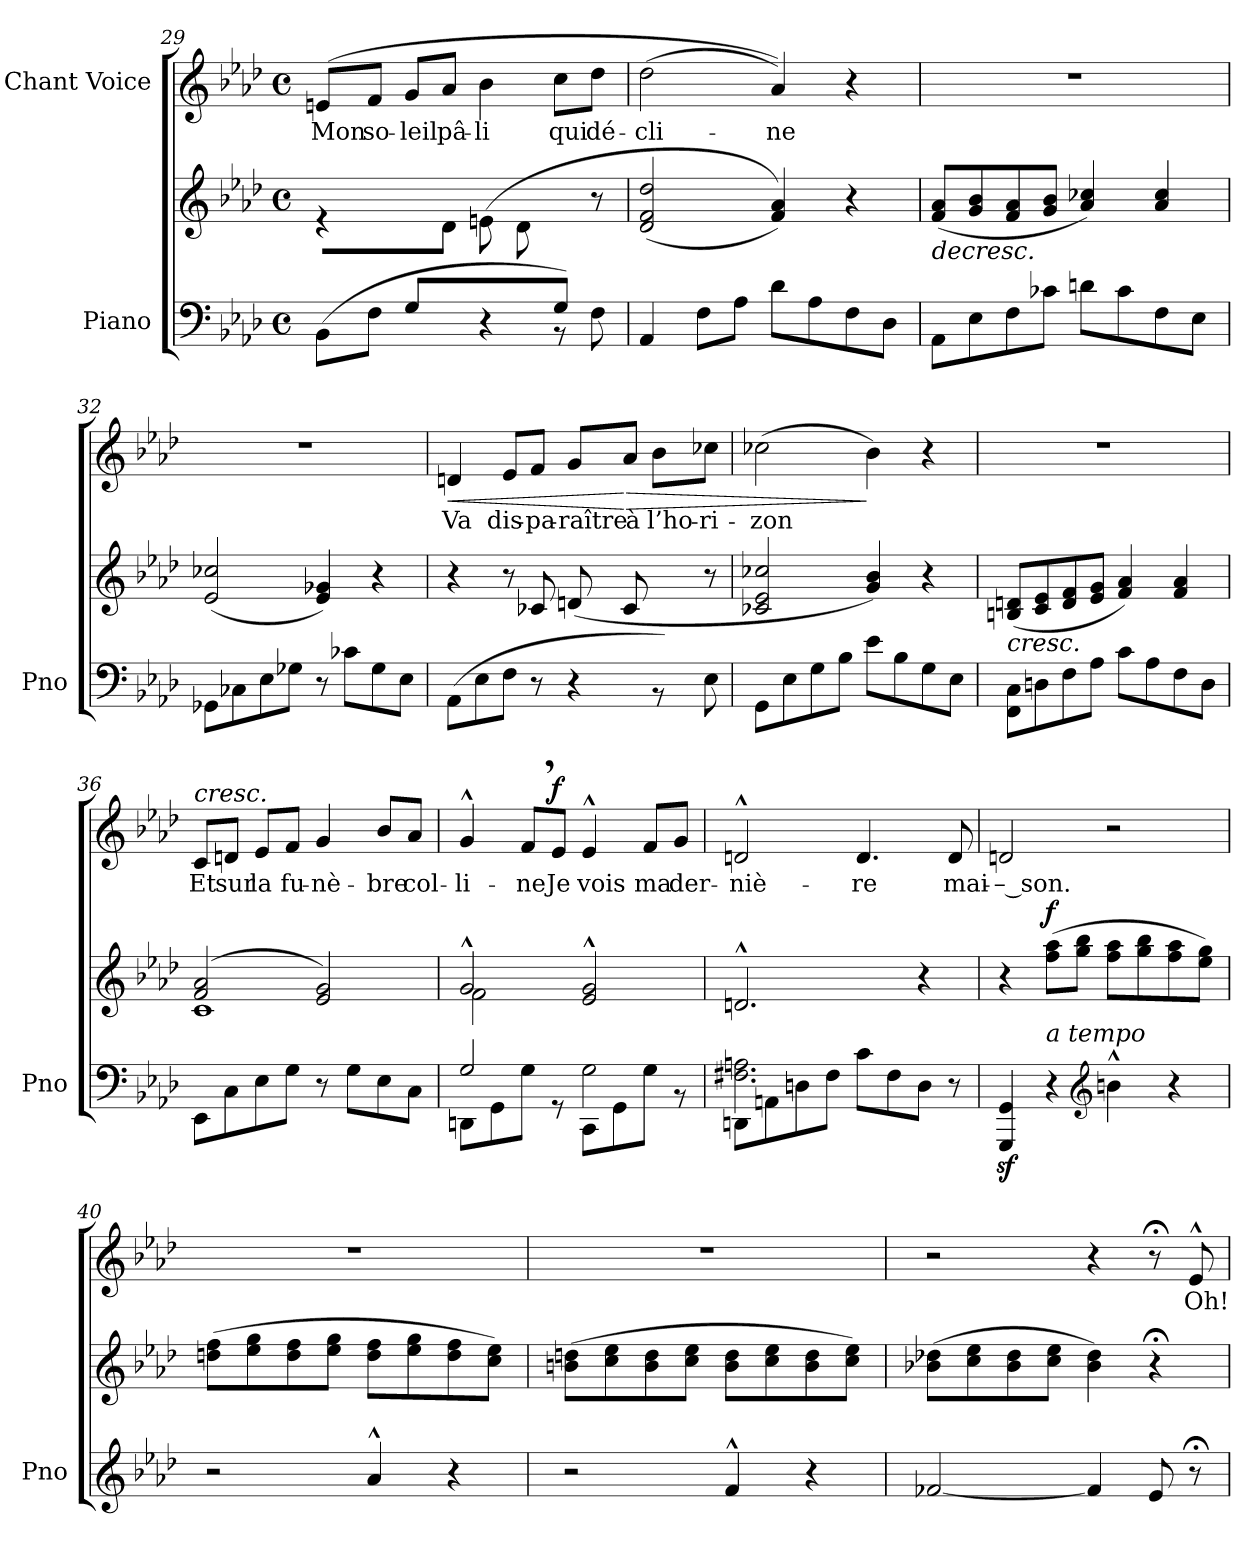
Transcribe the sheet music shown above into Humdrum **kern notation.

**kern	**kern	**dynam	**kern	**text	**dynam
*part2	*part2	*part2	*part1	*part1	*part1
*staff3	*staff2	*staff2/3	*staff1	*staff1	*staff1
*I"Piano	*	*	*I"Chant Voice	*	*
*I'Pno	*	*	*	*	*
*clefF4	*clefG2	*	*clefG2	*	*
*k[b-e-a-d-]	*k[b-e-a-d-]	*	*k[b-e-a-d-]	*	*
*M4/4	*M4/4	*	*M4/4	*	*
*met(c)	*met(c)	*	*met(c)	*	*
=29	=29	=29	=29	=29	=29
*^	*	*	*	*	*
4ryy	(8BB-\L	4r	.	(8en/L	Mon	.
.	8F\J	.	.	8f/J	so-	.
8G/L	4ryy	8ryy	.	8g/L	-leil	.
4.ryy	.	(8d-\J	.	8a-/J	pâ-	.
.	4r	(8en\L	.	4b-\	-li	.
.	.	8d-\	.	.	.	.
8G/J)	8r	8ryy	.	8cc\L	qui	.
8ryy	8F\	8r	.	8dd-\J	dé-	.
*v	*v	*	*	*	*	*
=30	=30	=30	=30	=30	=30
4AA-/	(>2d-/ 2f/ 2dd-/	.	(2dd-\	-cli-	.
8F\L	.	.	.	.	.
8A-\J	.	.	.	.	.
8d-\L	4f/ 4a-/))	.	4a-/))	-ne	.
8A-\	.	.	.	.	.
8F\	4r	.	4r	.	.
8D-\J	.	.	.	.	.
=31	=31	=31	=31	=31	=31
!	!	!LO:HP:b	!	!	!
8AA-\L	(8f/ 8a-/L	>	1r	.	.
8E-\	8g/ 8b-/	.	.	.	.
8F\	8f/ 8a-/	.	.	.	.
8c-X\J	8g/ 8b-/J	.	.	.	.
8dn\L	4a-/ 4cc-X/)	.	.	.	.
8c-\	.	.	.	.	.
8F\	4a-/ 4cc-/	.	.	.	.
8E-\J	.	.	.	.	.
=32	=32	=32	=32	=32	=32
8GG-X\L	(>2e-/ 2cc-X/	.	1r	.	.
8C-X\	.	.	.	.	.
8E-\	.	.	.	.	.
8G-X\J	.	.	.	.	.
8r	4e-/ 4g-X/)	.	.	.	.
8c-X\L	.	.	.	.	.
8G-\	4r	.	.	.	.
8E-\J	.	.	.	.	.
=33	=33	=33	=33	=33	=33
*^	*	*	*	*	*
!	!	!	!	!	!	!LO:HP:b
2.ryy	(>8AA-\L	4r	.	4dn/	Va	<
.	8E-\	.	.	.	.	.
.	8F\J	8r	.	8e-/L	dis-	.
.	8r	(8c-X/	.	8f/J	-pa-	.
.	4r	(<8dn/L	.	8g/L	-raître	.
!	!	!	!	!	!	!LO:HP:n=1:b
.	.	8c-/	.	8a-/J	à	[ >
8F/J)	8r	8ryy	.	8b-\L	l’ho-	.
8ryy	8E-\	8r	.	8cc-X\J	-ri-	.
*v	*v	*	*	*	*	*
=34	=34	=34	=34	=34	=34
8GG\L	2c-X/ 2e-/ 2cc-X/	.	(>2cc-X\	-zon	.
8E-\	.	.	.	.	.
8G\	.	.	.	.	.
8B-\J	.	.	.	.	.
8e-\L	4g/ 4b-/)	.	4b-\)	.	]
8B-\	.	.	.	.	.
8G\	4r	.	4r	.	.
8E-\J	.	.	.	.	.
=35	=35	=35	=35	=35	=35
!	!LO:TX:b:i:t=cresc.	!	!	!	!
8FF\ 8C\L	(8Bn/ 8dn/L	.	1r	.	.
8Dn\	8c/ 8e-/	.	.	.	.
8F\	8d/ 8f/	.	.	.	.
8A-\J	8e-/ 8g/J	.	.	.	.
8c\L	4f/ 4a-/)	.	.	.	.
8A-\	.	.	.	.	.
8F\	4f/ 4a-/	.	.	.	.
8D\J	.	.	.	.	.
=36	=36	=36	=36	=36	=36
*	*^	*	*	*	*
!	!	!	!	!LO:TX:a:i:t=cresc.	!	!
8EE-\L	(2f/ 2a-/	1c	.	8c/L	Et	.
8C\	.	.	.	8dn/J	sur	.
8E-\	.	.	.	8e-/L	la	.
8G\J	.	.	.	8f/J	fu-	.
8r	2e-/ 2g/)	.	.	4g/	-nè-	.
8G\L	.	.	.	.	.	.
8E-\	.	.	.	8b-/L	-bre	.
8C\J	.	.	.	8a-/J	col-	.
=37	=37	=37	=37	=37	=37	=37
*^	*	*^	*	*	*	*
*	*^	*	*	*	*	*	*	*
2ryy	2G/	8DDn\L	2g^^/	2f\	2ryy	.	4g^^/	-li-	.
.	.	8GG\	.	.	.	.	.	.	.
.	.	8G\J	.	.	.	.	8f,/L	-ne	.
!	!	!	!	!	!	!	!	!	!LO:DY:a
.	.	8r	.	.	.	.	8e-/J	Je	f
2G\	2ryy	8CC\L	2e-/^^ 2g/^^	2ryy	2ryy	.	4e-^^/	vois	.
.	.	8GG\	.	.	.	.	.	.	.
.	.	8G\J	.	.	.	.	8f/L	ma	.
.	.	8r	.	.	.	.	8g/J	der-	.
*	*v	*v	*	*	*	*	*	*	*
*	*	*	*v	*v	*	*	*	*
=38	=38	=38	=38	=38	=38	=38	=38
2.F#X\ 2.An\	8DDn\L	2.dn^^/	2.ryy	.	2dn^^/	-niè-	.
.	8AAn\	.	.	.	.	.	.
.	8Dn\	.	.	.	.	.	.
.	8F#\J	.	.	.	.	.	.
.	8c\L	.	.	.	4.d/	-re	.
.	8F#\	.	.	.	.	.	.
4ryy	8D\J	4r	4ryy	.	.	.	.
.	8r	.	.	.	8d/	mai-	.
*v	*v	*	*	*	*	*	*
*	*v	*v	*	*	*	*
=39	=39	=39	=39	=39	=39
4GGG/z> 4GG/z>	4r	.	2dn/	-– son.	.
!LO:TX:i:t=a tempo	!	!	!	!	!
!	!	!LO:DY:a	!	!	!
4r	(8ff\ 8aa-\L	f	.	.	.
.	8gg\ 8bb-\J	.	.	.	.
*clefG2	*	*	*	*	*
4bn^^\	8ff\ 8aa-\L	.	2r	.	.
.	8gg\ 8bb-\	.	.	.	.
4r	8ff\ 8aa-\	.	.	.	.
.	8ee-\ 8gg\J)	.	.	.	.
=40	=40	=40	=40	=40	=40
2r	(8ddn\ 8ff\L	.	1r	.	.
.	8ee-\ 8gg\	.	.	.	.
.	8dd\ 8ff\	.	.	.	.
.	8ee-\ 8gg\J	.	.	.	.
4a-^^/	8dd\ 8ff\L	.	.	.	.
.	8ee-\ 8gg\	.	.	.	.
4r	8dd\ 8ff\	.	.	.	.
.	8cc\ 8ee-\J)	.	.	.	.
=41	=41	=41	=41	=41	=41
2r	(8bn\ 8ddn\L	.	1r	.	.
.	8cc\ 8ee-\	.	.	.	.
.	8b\ 8dd\	.	.	.	.
.	8cc\ 8ee-\J	.	.	.	.
4f^^/	8b\ 8dd\L	.	.	.	.
.	8cc\ 8ee-\	.	.	.	.
4r	8b\ 8dd\	.	.	.	.
.	8cc\ 8ee-\J)	.	.	.	.
=42	=42	=42	=42	=42	=42
[2f-X/	(8b-X\ 8dd-X\L	.	2r	.	.
.	8cc\ 8ee-\	.	.	.	.
.	8b-\ 8dd-\	.	.	.	.
.	8cc\ 8ee-\J	.	.	.	.
4f-/]	4b-\ 4dd-\)	]	4r	.	.
8e-/	4r;<	.	8r;<	.	.
8r;<	.	.	8e-^^/	Oh!	.
=	=	=	=	=	=
*-	*-	*-	*-	*-	*-
